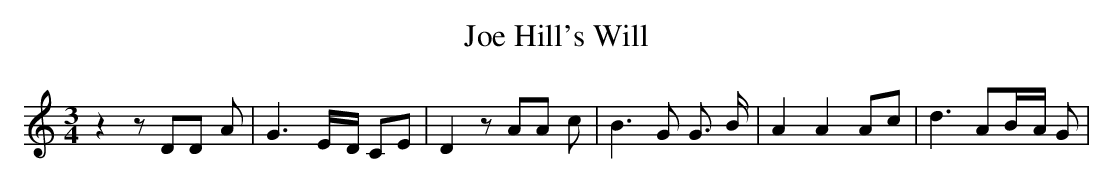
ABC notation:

X:1
T:Joe Hill's Will
M:3/4
L:1/8
K:C
 z2 z DD A| G3E/2-D/2 CE| D2 z AA c| B3 G G3/2 B/2| A2 A2 Ac| d3 AB/2-A/2 G|\
